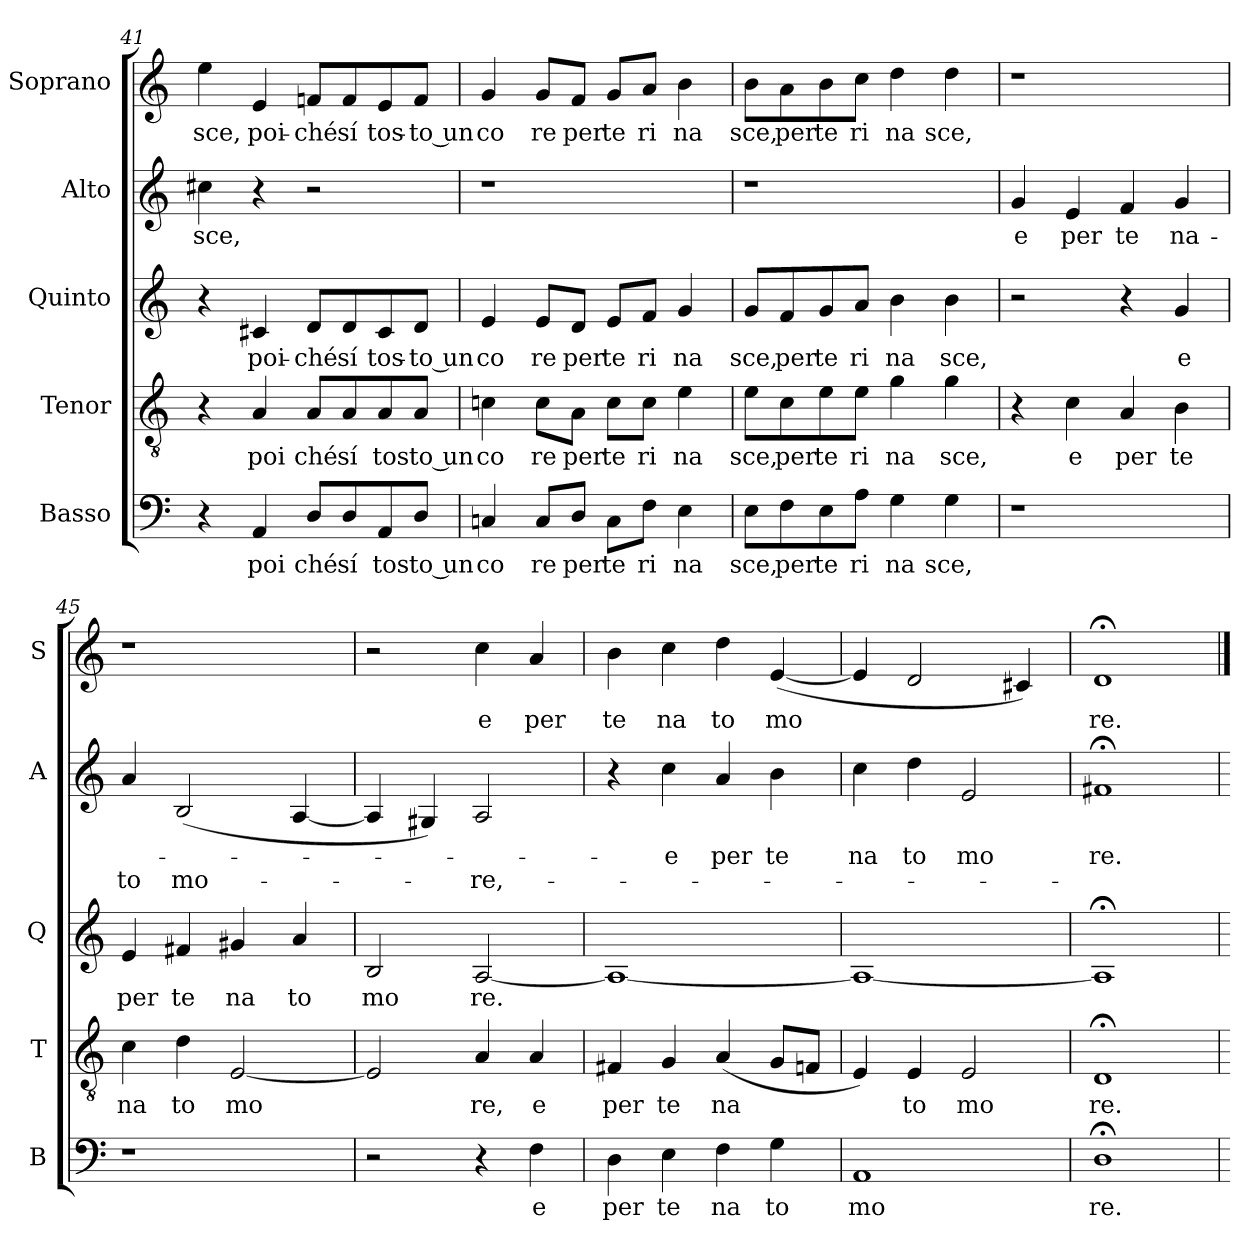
**kern	**text	**kern	**text	**kern	**text	**kern	**text	**text	**kern	**text
*part5	*part5	*part4	*part4	*part3	*part3	*part2	*part2	*part2	*part1	*part1
*staff5	*staff5	*staff4	*staff4	*staff3	*staff3	*staff2	*staff2	*staff2	*staff1	*staff1
*I"Basso	*	*I"Tenor	*	*I"Quinto	*	*I"Alto	*	*	*I"Soprano	*
*I'B	*	*I'T	*	*I'Q	*	*I'A	*	*	*I'S	*
*clefF4	*	*clefGv2	*	*clefG2	*	*clefG2	*	*	*clefG2	*
=41	=41	=41	=41	=41	=41	=41	=41	=41	=41	=41
!	!	!	!	!	!	!	!LO:LY:b:cj	!	!	!LO:LY:b:cj
4r	.	4r	.	4r	.	4cc#X\	-sce,	.	4ee\	-sce,
!	!LO:LY:b:cj	!	!LO:LY:b:cj	!	!LO:LY:b:cj	!	!	!	!	!LO:LY:b:cj
4AA/	poi	4A/	poi	4c#X/	poi-	4r	.	.	4e/	poi-
!	!LO:LY:b:cj	!	!LO:LY:b:cj	!	!LO:LY:b:cj	!	!	!	!	!LO:LY:b:cj
8D/L	ché	8A/L	ché	8d/L	-ché	2r	.	.	8fn/L	-ché
!	!LO:LY:b:cj	!	!LO:LY:b:cj	!	!LO:LY:b:cj	!	!	!	!	!LO:LY:b:cj
8D/	sí	8A/	sí	8d/	sí	.	.	.	8f/	sí
!	!LO:LY:b:cj	!	!LO:LY:b:cj	!	!LO:LY:b:cj	!	!	!	!	!LO:LY:b:cj
8AA/	tos	8A/	tos	8c#/	tos-	.	.	.	8e/	tos-
!	!LO:LY:b:rj	!	!LO:LY:b:rj	!	!LO:LY:b:rj	!	!	!	!	!LO:LY:b:rj
8D/J	to un	8A/J	to un	8d/J	-to un	.	.	.	8f/J	-to un
!!LO:LB:g=z
=42	=42	=42	=42	=42	=42	=42	=42	=42	=42	=42
!	!LO:LY:b:cj	!	!LO:LY:b:cj	!	!LO:LY:b:cj	!	!	!	!	!LO:LY:b:cj
4Cn/	co	4cn\	co	4e/	co	1r	.	.	4g/	co
!	!LO:LY:b:cj	!	!LO:LY:b:cj	!	!LO:LY:b:cj	!	!	!	!	!LO:LY:b:cj
8C/L	re	8c\L	re	8e/L	re	.	.	.	8g/L	re
!	!LO:LY:b:cj	!	!LO:LY:b:cj	!	!LO:LY:b:cj	!	!	!	!	!LO:LY:b:cj
8D/J	per	8A\J	per	8d/J	per	.	.	.	8f/J	per
!	!LO:LY:b:cj	!	!LO:LY:b:cj	!	!LO:LY:b:cj	!	!	!	!	!LO:LY:b:cj
8C\L	te	8c\L	te	8e/L	te	.	.	.	8g/L	te
!	!LO:LY:b:cj	!	!LO:LY:b:cj	!	!LO:LY:b:cj	!	!	!	!	!LO:LY:b:cj
8F\J	ri	8c\J	ri	8f/J	ri	.	.	.	8a/J	ri
!	!LO:LY:b:cj	!	!LO:LY:b:cj	!	!LO:LY:b:cj	!	!	!	!	!LO:LY:b:cj
4E\	na	4e\	na	4g/	na	.	.	.	4b\	na
=43	=43	=43	=43	=43	=43	=43	=43	=43	=43	=43
!	!LO:LY:b:cj	!	!LO:LY:b:cj	!	!LO:LY:b:cj	!	!	!	!	!LO:LY:b:cj
8E\L	sce,	8e\L	sce,	8g/L	sce,	1r	.	.	8b\L	sce,
!	!LO:LY:b:cj	!	!LO:LY:b:cj	!	!LO:LY:b:cj	!	!	!	!	!LO:LY:b:cj
8F\	per	8c\	per	8f/	per	.	.	.	8a\	per
!	!LO:LY:b:cj	!	!LO:LY:b:cj	!	!LO:LY:b:cj	!	!	!	!	!LO:LY:b:cj
8E\	te	8e\	te	8g/	te	.	.	.	8b\	te
!	!LO:LY:b:cj	!	!LO:LY:b:cj	!	!LO:LY:b:cj	!	!	!	!	!LO:LY:b:cj
8A\J	ri	8e\J	ri	8a/J	ri	.	.	.	8cc\J	ri
!	!LO:LY:b:cj	!	!LO:LY:b:cj	!	!LO:LY:b:cj	!	!	!	!	!LO:LY:b:cj
4G\	na	4g\	na	4b\	na	.	.	.	4dd\	na
!	!LO:LY:b:cj	!	!LO:LY:b:cj	!	!LO:LY:b:cj	!	!	!	!	!LO:LY:b:cj
4G\	sce,	4g\	sce,	4b\	sce,	.	.	.	4dd\	sce,
=44	=44	=44	=44	=44	=44	=44	=44	=44	=44	=44
!	!	!	!	!	!	!	!LO:LY:b:cj	!	!	!
1r	.	4r	.	2r	.	4g/	e	.	1r	.
!	!	!	!LO:LY:b:cj	!	!	!	!LO:LY:b:cj	!	!	!
.	.	4c\	e	.	.	4e/	per	.	.	.
!	!	!	!LO:LY:b:cj	!	!	!	!LO:LY:b:cj	!	!	!
.	.	4A/	per	4r	.	4f/	te	.	.	.
!	!	!	!LO:LY:b:cj	!	!LO:LY:b:cj	!	!LO:LY:b:cj	!	!	!
.	.	4B\	te	4g/	e	4g/	na-	.	.	.
!!LO:LB:g=z
=45	=45	=45	=45	=45	=45	=45	=45	=45	=45	=45
!	!	!	!LO:LY:b:cj	!	!LO:LY:b:cj	!	!	!LO:LY:b:cj	!	!
*	*	*	*	*	*	*^	*	*	*	*
1r	.	4c\	na	4e/	per	4a/	2ryy	.	-to	1r	.
!	!	!	!LO:LY:b:cj	!	!LO:LY:b:cj	!	!	!	!LO:LY:b	!	!
.	.	4d\	to	4f#X/	te	(<2B/	.	.	mo-	.	.
!	!	!	!LO:LY:b	!	!LO:LY:b:cj	!	!	!	!	!	!
.	.	[<2E/	mo	4g#X/	na	.	8...ryy	.	.	.	.
.	.	.	.	.	.	.	4ryy	.	.	.	.
!	!	!	!	!	!LO:LY:b:cj	!	!	!	!	!	!
.	.	.	.	4a/	to	[<4A/	.	.	.	.	.
.	.	.	.	.	.	.	64ryy	.	.	.	.
=46	=46	=46	=46	=46	=46	=46	=46	=46	=46	=46	=46
!	!	!	!	!	!LO:LY:b:cj	!	!	!	!	!	!
*	*	*	*	*	*	*v	*v	*	*	*	*
2r	.	2E/]	.	2B/	mo	4A/]	.	.	2r	.
.	.	.	.	.	.	4G#X/)	.	.	.	.
!	!	!	!LO:LY:b:cj	!	!LO:LY:b:cj	!	!	!LO:LY:b:cj	!	!LO:LY:b:cj
4r	.	4A/	re,	[<2A/	re.	2A/	.	-re,-	4cc\	e
!	!LO:LY:b:cj	!	!LO:LY:b:cj	!	!	!	!	!	!	!LO:LY:b:cj
4F\	e	4A/	e	.	.	.	.	.	4a/	per
=47	=47	=47	=47	=47	=47	=47	=47	=47	=47	=47
!	!LO:LY:b:cj	!	!LO:LY:b:cj	!	!	!	!	!	!	!LO:LY:b:cj
4D\	per	4F#X/	per	1A_<	.	4r	.	.	4b\	te
!	!LO:LY:b:cj	!	!LO:LY:b:cj	!	!	!	!LO:LY:b:cj	!	!	!LO:LY:b:cj
4E\	te	4G/	te	.	.	4cc\	-e	.	4cc\	na
!	!LO:LY:b:cj	!	!LO:LY:b	!	!	!	!LO:LY:b:cj	!	!	!LO:LY:b:cj
4F\	na	(<4A/	na	.	.	4a/	per	.	4dd\	to
!	!LO:LY:b:cj	!	!	!	!	!	!LO:LY:b:cj	!	!	!LO:LY:b
4G\	to	8G/L	.	.	.	4b\	te	.	(<[<4e/	mo
.	.	8Fn/J	.	.	.	.	.	.	.	.
=48	=48	=48	=48	=48	=48	=48	=48	=48	=48	=48
!	!LO:LY:b:cj	!	!	!	!	!	!LO:LY:b:cj	!	!	!
1AA	mo	4E/)	.	1A_<	.	4cc\	na	.	4e/]	.
!	!	!	!LO:LY:b:cj	!	!	!	!LO:LY:b:cj	!	!	!
.	.	4E/	to	.	.	4dd\	to	.	2d/	.
!	!	!	!LO:LY:b:cj	!	!	!	!LO:LY:b:cj	!	!	!
.	.	2E/	mo	.	.	2e/	mo	.	.	.
.	.	.	.	.	.	.	.	.	4c#X/)	.
=49	=49	=49	=49	=49	=49	=49	=49	=49	=49	=49
!	!LO:LY:b:cj	!	!LO:LY:b:cj	!	!	!	!LO:LY:b:cj	!	!	!LO:LY:b:cj
1D;<	re.	1D;<	re.	1A;<]	.	1f#X;<	re.	.	1d;<	re.
=	==	=	==	=	==	=	==	==	==	==
*-	*-	*-	*-	*-	*-	*-	*-	*-	*-	*-
